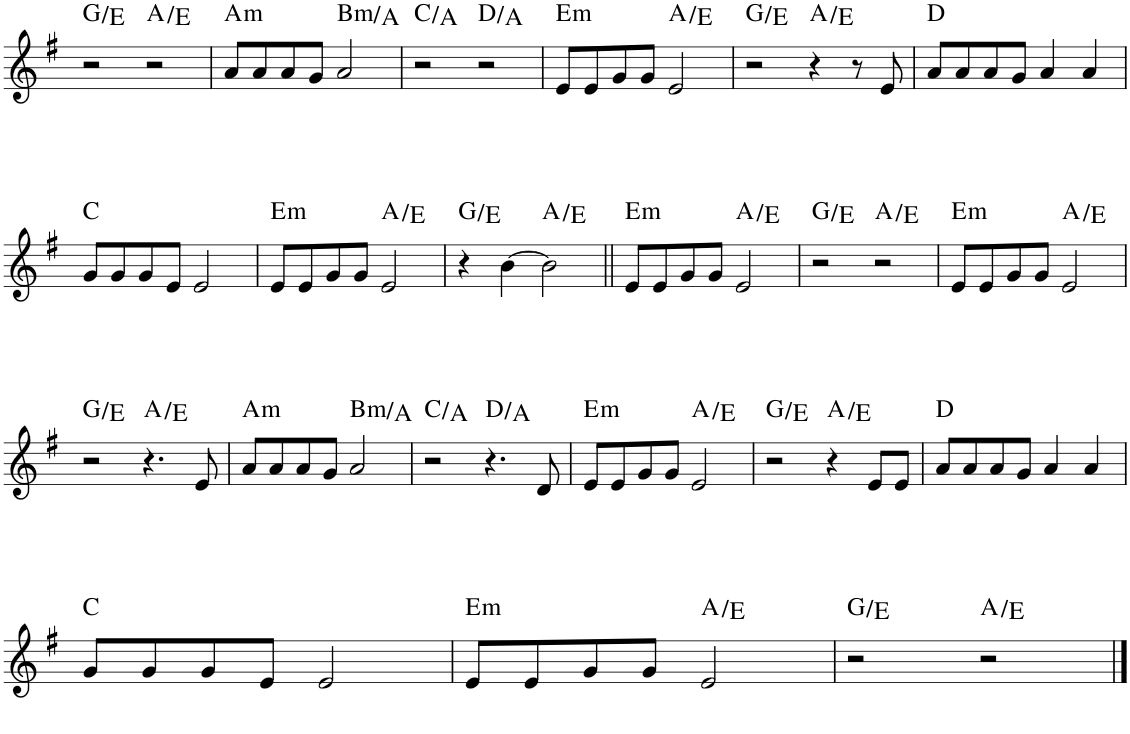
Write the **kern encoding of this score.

**kern	**harte
*part1	*part1
*staff1	*
*I"Piano	*
*I'Pno.	*
!!LO:PB:g=z
*clefG2	*
*k[f#]	*
*M4/4	*
=40	=40
2r	G:maj/6
2r	A:maj/5
=41	=41
!	!LO:H:kt=m
8a/L	A:min
8a/	.
8a/	.
8g/J	.
!	!LO:H:kt=m
2a/	B:min/b7
=42	=42
2r	C:maj/6
2r	D:maj/5
=43	=43
!	!LO:H:kt=m
8e/L	E:min
8e/	.
8g/	.
8g/J	.
2e/	A:maj/5
=44	=44
2r	G:maj/6
4r	A:maj/5
8r	.
8e/	.
=45	=45
8a/L	D:maj
8a/	.
8a/	.
8g/J	.
4a/	.
4a/	.
!!LO:LB:g=z
=46	=46
8g/L	C:maj
8g/	.
8g/	.
8e/J	.
2e/	.
=47	=47
!	!LO:H:kt=m
8e/L	E:min
8e/	.
8g/	.
8g/J	.
2e/	A:maj/5
=48	=48
4r	G:maj/6
[4b\	.
2b\]	A:maj/5
=49||	=49||
!	!LO:H:kt=m
8e/L	E:min
8e/	.
8g/	.
8g/J	.
2e/	A:maj/5
=50	=50
2r	G:maj/6
2r	A:maj/5
=51	=51
!	!LO:H:kt=m
8e/L	E:min
8e/	.
8g/	.
8g/J	.
2e/	A:maj/5
!!LO:LB:g=z
=52	=52
2r	G:maj/6
4.r	A:maj/5
8e/	.
=53	=53
!	!LO:H:kt=m
8a/L	A:min
8a/	.
8a/	.
8g/J	.
!	!LO:H:kt=m
2a/	B:min/b7
=54	=54
2r	C:maj/6
4.r	D:maj/5
8d/	.
=55	=55
!	!LO:H:kt=m
8e/L	E:min
8e/	.
8g/	.
8g/J	.
2e/	A:maj/5
=56	=56
2r	G:maj/6
4r	A:maj/5
8e/L	.
8e/J	.
=57	=57
8a/L	D:maj
8a/	.
8a/	.
8g/J	.
4a/	.
4a/	.
!!LO:LB:g=z
=58	=58
8g/L	C:maj
8g/	.
8g/	.
8e/J	.
2e/	.
=59	=59
!	!LO:H:kt=m
8e/L	E:min
8e/	.
8g/	.
8g/J	.
2e/	A:maj/5
=60	=60
2r	G:maj/6
2r	A:maj/5
==	==
*-	*-
